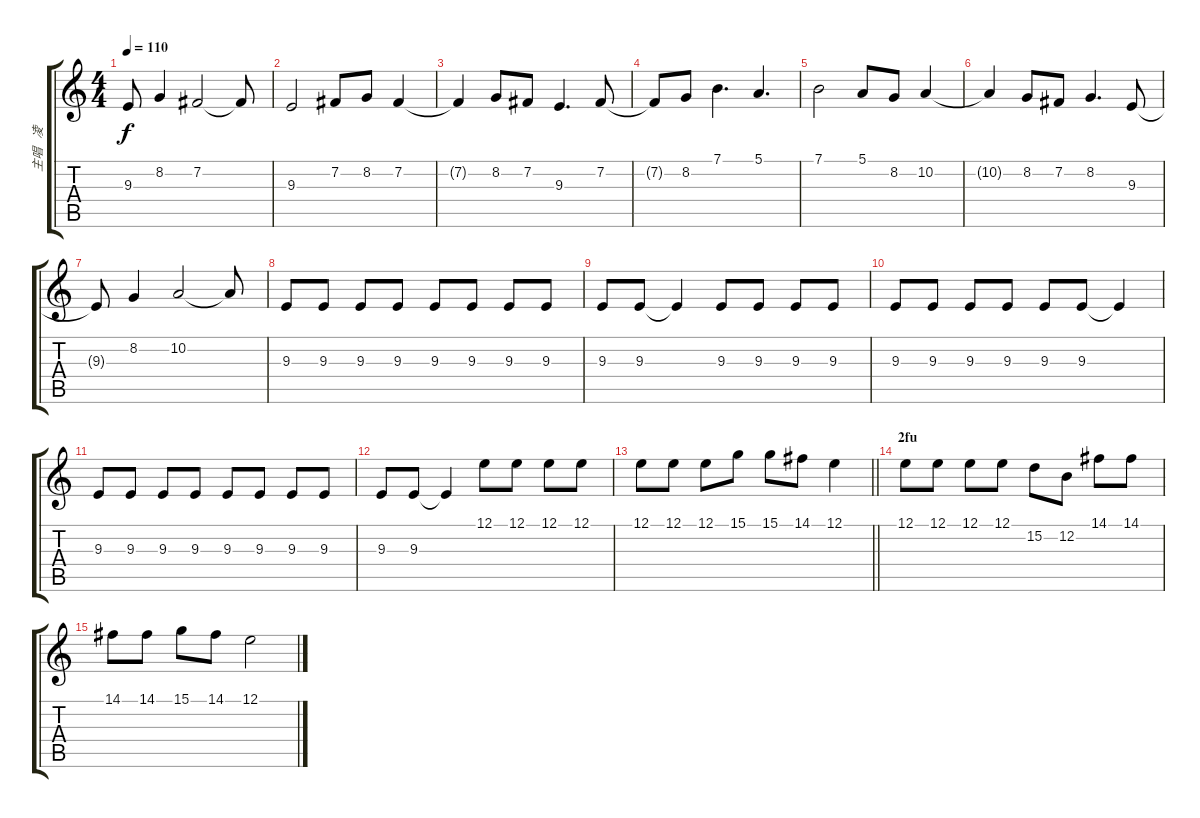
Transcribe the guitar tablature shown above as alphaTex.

\track ("主唱   凌" "主唱   凌") {instrument stringensemble1}
\staff {score tabs}
\tuning (E4 B3 G3 D3 A2 E2) {hide}
\ts (4 4)
\tempo 110
\clef g2
\ks c
9.3{t}.8{dy f} 8.2.4 7.2.2 7.2{t}.8 |
9.3.2 7.2.8 8.2.8 7.2.4 |
7.2{t}.4 8.2.8 7.2.8 9.3.4{d} 7.2.8 |
7.2{t}.8 8.2.8 7.1.4{d} 5.1.4{d} |
7.1.2 5.1.8 8.2.8 10.2.4 |
10.2{t}.4 8.2.8 7.2.8 8.2.4{d} 9.3.8 |
9.3{t}.8 8.2.4 10.2.2 10.2{t}.8 |
9.3.8 9.3.8 9.3.8 9.3.8 9.3.8 9.3.8 9.3.8 9.3.8 |
9.3.8 9.3.8 9.3{t}.4 9.3.8 9.3.8 9.3.8 9.3.8 |
9.3.8 9.3.8 9.3.8 9.3.8 9.3.8 9.3.8 9.3{t}.4 |
9.3.8 9.3.8 9.3.8 9.3.8 9.3.8 9.3.8 9.3.8 9.3.8 |
9.3.8 9.3.8 9.3{t}.4 12.1.8 12.1.8 12.1.8 12.1.8 |
\barLineRight lightlight
12.1.8 12.1.8 12.1.8 15.1.8 15.1.8 14.1.8 12.1.4 |
\section ("" "2fu")
12.1.8 12.1.8 12.1.8 12.1.8 15.2.8 12.2.8 14.1.8 14.1.8 |
14.1.8 14.1.8 15.1.8 14.1.8 12.1.2
